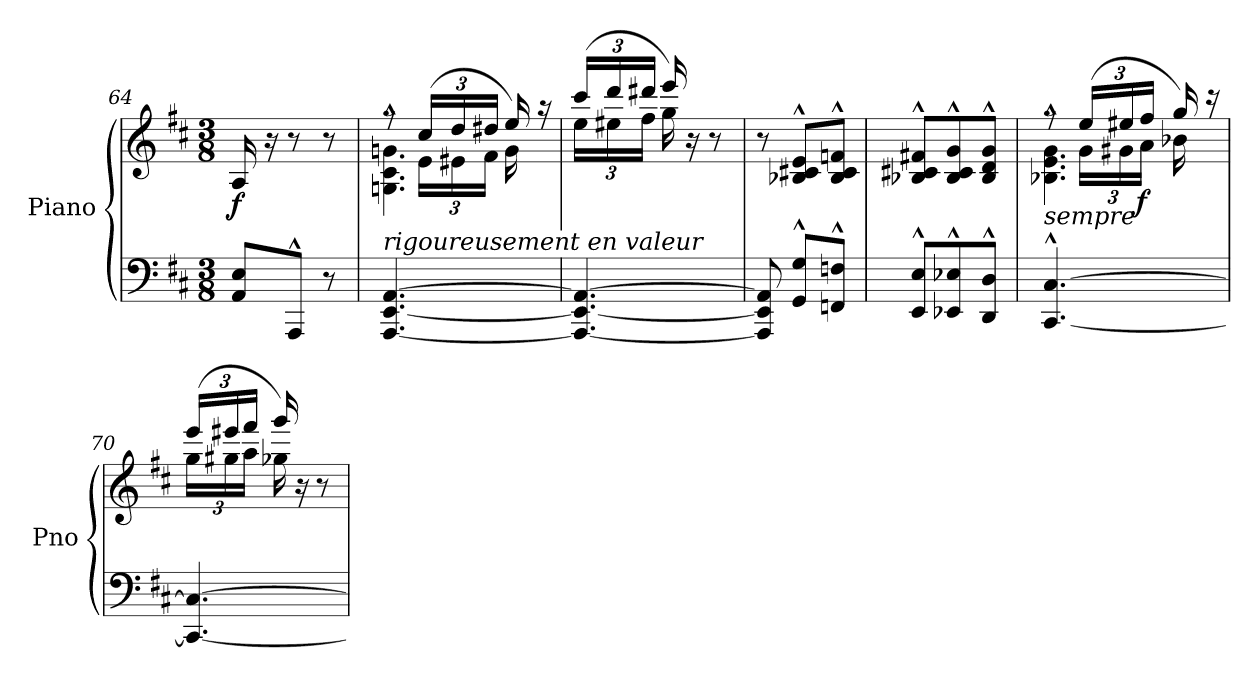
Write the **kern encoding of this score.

**kern	**kern	**dynam
*part1	*part1	*part1
*staff2	*staff1	*staff1/2
*I"Piano	*	*
*I'Pno	*	*
*clefF4	*clefG2	*
*k[f#c#]	*k[f#c#]	*
*M3/8	*M3/8	*
=64	=64	=64
!	!	!LO:DY:b
8AA/ 8E/L	16A/	f
.	16r	.
8AAA^^/J	8r	.
8r	8r	.
!!LO:LB:g=z
=65	=65	=65
*	*^	*
*	*	*^	*
!LO:TX:a:i:t=rigoureusement en valeur	!	!	!	!
[4.AAA/ [4.EE/ [4.AA/	8rff	8rffyy	4.Gn\^^ 4.c#\^^ 4.gn\^^	.
*	*Xbrackettup	*	*	*
.	(>24cc#/LL	24e\LL	.	.
.	24dd/	24e#X\	.	.
.	24dd#X/JJ	24f#\JJ	.	.
.	16ee/)	16g\	.	.
.	16r	16rgyy	.	.
*	*	*v	*v	*
=66	=66	=66	=66
4.AAA/_ 4.EE/_ 4.AA/_	(>24ccc#/LL	24ee\LL	.
.	24ddd/	24ee#X\	.
.	24ddd#X/JJ	24ff#\JJ	.
.	16eee/)	16gg\	.
.	16r	16rgyy	.
.	8r	8rgyy	.
*	*v	*v	*
=67	=67	=67
8AAA/] 8EE/] 8AA/]	8r	.
8GG/^^ 8G/^^L	8B-X/^^ 8c#X/^^ 8e/^^L	.
8FFn/^^ 8Fn/^^J	8B-/^^ 8c#/^^ 8fn/^^J	.
=68	=68	=68
8EE/^^ 8E/^^L	8B-X/^^ 8c#X/^^ 8f#X/^^L	.
8EE-X/^^ 8E-X/^^	8B-/^^ 8c#/^^ 8g/^^	.
8DD/^^ 8D/^^J	8B-/^^ 8d/^^ 8g/^^J	.
!!LO:LB:g=z
=69	=69	=69
*	*^	*
*	*	*^	*
!LO:TX:a:i:t=sempre	!	!	!	!
[4.CC#/^^ [4.C#/^^	8rff	8rffyy	4.B-X\^^ 4.e\^^ 4.g\^^	.
.	(>24ee/LL	24g\LL	.	.
.	24ee#X/	24g#X\	.	.
!	!	!	!	!LO:DY:b
.	24ff#/JJ	24a\JJ	.	f
.	16gg/)	16b-X\	.	.
.	16r	16rgyy	.	.
*	*	*v	*v	*
=70	=70	=70	=70
4.CC#/_ 4.C#/_	(>24eee/LL	24gg\LL	.
.	24eee#X/	24gg#X\	.
.	24fff#/JJ	24aa\JJ	.
.	16ggg/)	16gg-X\	.
.	16r	16rgyy	.
.	8r	8rgyy	.
*	*v	*v	*
=	=	=
*-	*-	*-
